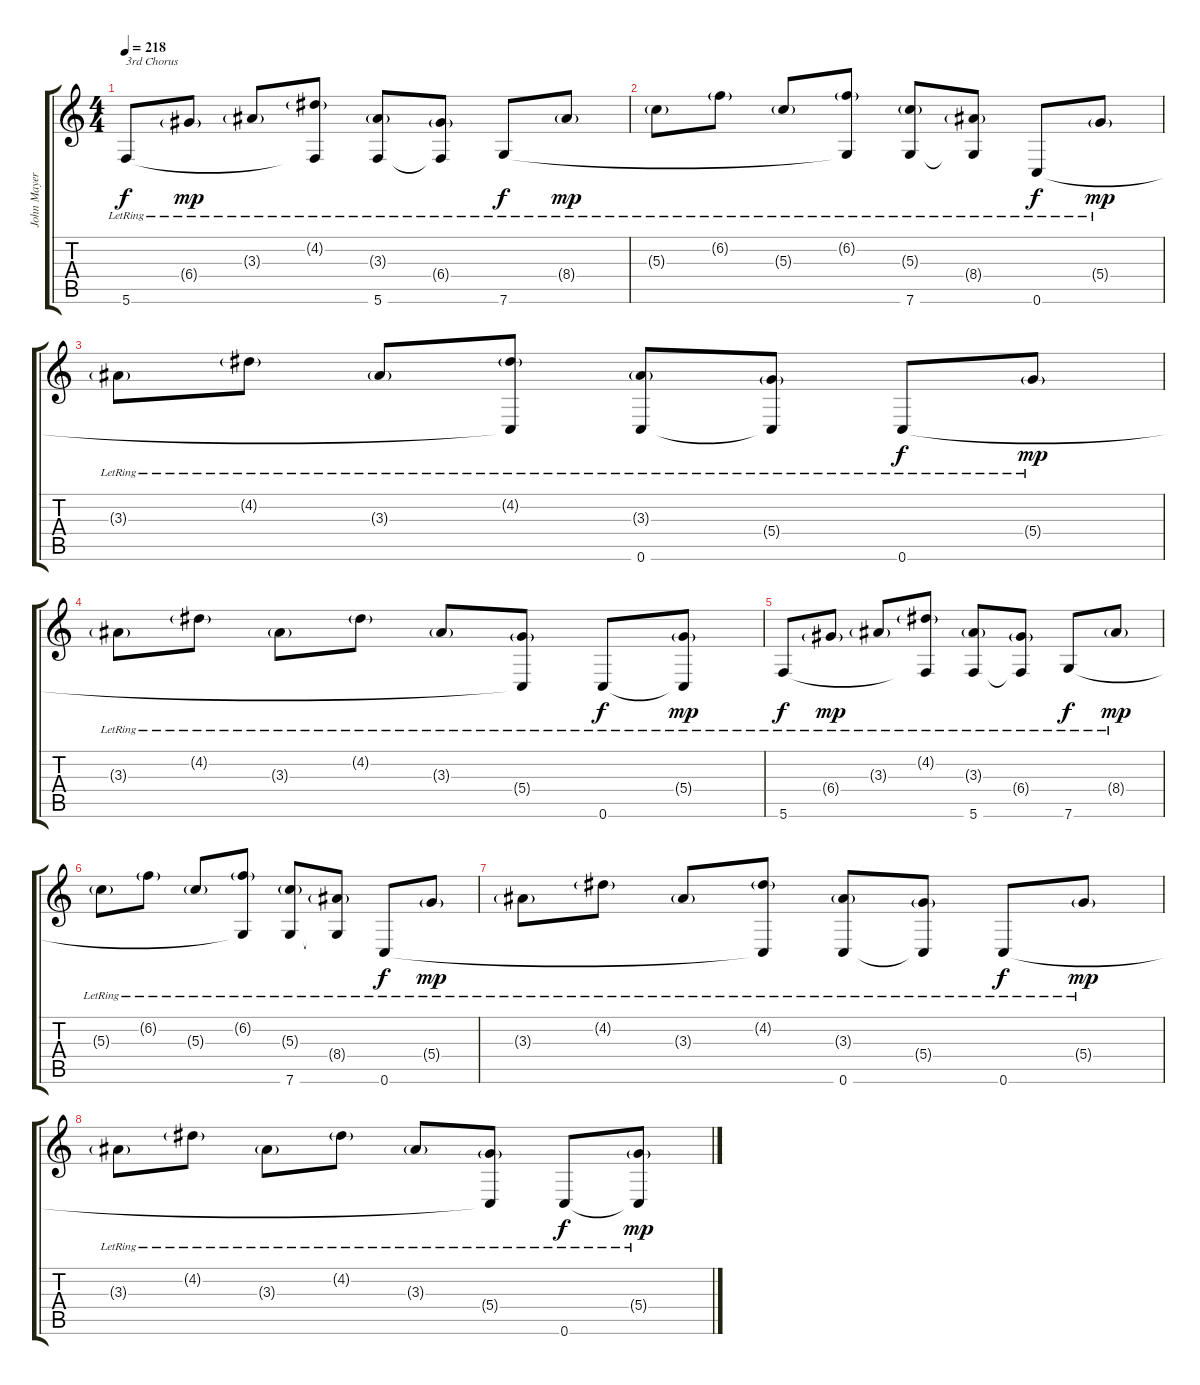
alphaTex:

\track ("John Mayer" "John Mayer") {instrument acousticguitarnylon}
\staff {score tabs}
\tuning (E4 B3 G3 D3 A2 C2) {hide}
\ts (4 4)
\tempo 218
\clef g2
\ks c
5.6{lr}.8{txt "3rd Chorus" dy f} 6.4{g lr}.8{dy mp} 3.3{g lr}.8 (4.2{g lr} 5.6{t}).8 (3.3{g lr} 5.6{lr}).8 (6.4{g lr} 5.6{t}).8 7.6{lr}.8{dy f} 8.4{g lr}.8{dy mp} |
5.3{g lr}.8 6.2{g lr}.8 5.3{g lr}.8 (6.2{g lr} 7.6{t}).8 (5.3{g lr} 7.6{lr}).8 (8.4{g lr} 7.6{t}).8 0.6{lr}.8{dy f} 5.4{g lr}.8{dy mp} |
3.3{g lr}.8 4.2{g lr}.8 3.3{g lr}.8 (4.2{g lr} 0.6{t}).8 (3.3{g lr} 0.6{lr}).8 (5.4{g lr} 0.6{t}).8 0.6{lr}.8{dy f} 5.4{g lr}.8{dy mp} |
3.3{g lr}.8 4.2{g lr}.8 3.3{g lr}.8 4.2{g lr}.8 3.3{g lr}.8 (5.4{g lr} 0.6{t}).8 0.6{lr}.8{dy f} (5.4{g lr} 0.6{t}).8{dy mp} |
5.6{lr}.8{dy f} 6.4{g lr}.8{dy mp} 3.3{g lr}.8 (4.2{g lr} 5.6{t}).8 (3.3{g lr} 5.6{lr}).8 (6.4{g lr} 5.6{t}).8 7.6{lr}.8{dy f} 8.4{g lr}.8{dy mp} |
5.3{g lr}.8 6.2{g lr}.8 5.3{g lr}.8 (6.2{g lr} 7.6{t}).8 (5.3{g lr} 7.6{lr}).8 (8.4{g lr} 7.6{t}).8 0.6{lr}.8{dy f} 5.4{g lr}.8{dy mp} |
3.3{g lr}.8 4.2{g lr}.8 3.3{g lr}.8 (4.2{g lr} 0.6{t}).8 (3.3{g lr} 0.6{lr}).8 (5.4{g lr} 0.6{t}).8 0.6{lr}.8{dy f} 5.4{g lr}.8{dy mp} |
3.3{g lr}.8 4.2{g lr}.8 3.3{g lr}.8 4.2{g lr}.8 3.3{g lr}.8 (5.4{g lr} 0.6{t}).8 0.6{lr}.8{dy f} (5.4{g lr} 0.6{t}).8{dy mp}
